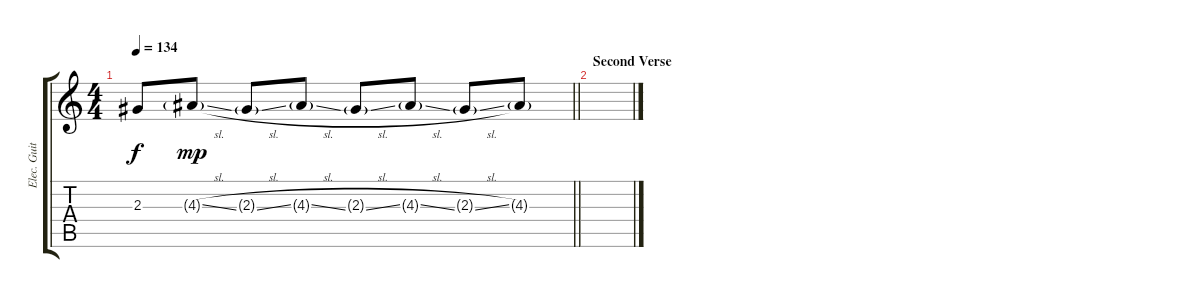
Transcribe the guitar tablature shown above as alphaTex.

\track ("Elec. Guitar - Lead (Mike Turner)" "Elec. Guit") {instrument electricguitarjazz}
\staff {score tabs}
\tuning (Eb4 Bb3 Gb3 Db3 Ab2 Db2) {hide}
\ts (4 4)
\tempo 134
\clef g2
\barLineRight lightlight
\ks c
2.3.8{dy f} 4.3{sl g}.8{dy mp} 2.3{sl g}.8 4.3{sl g}.8 2.3{sl g}.8 4.3{sl g}.8 2.3{sl g}.8 4.3{g}.8 |
\section ("" "Second Verse")
